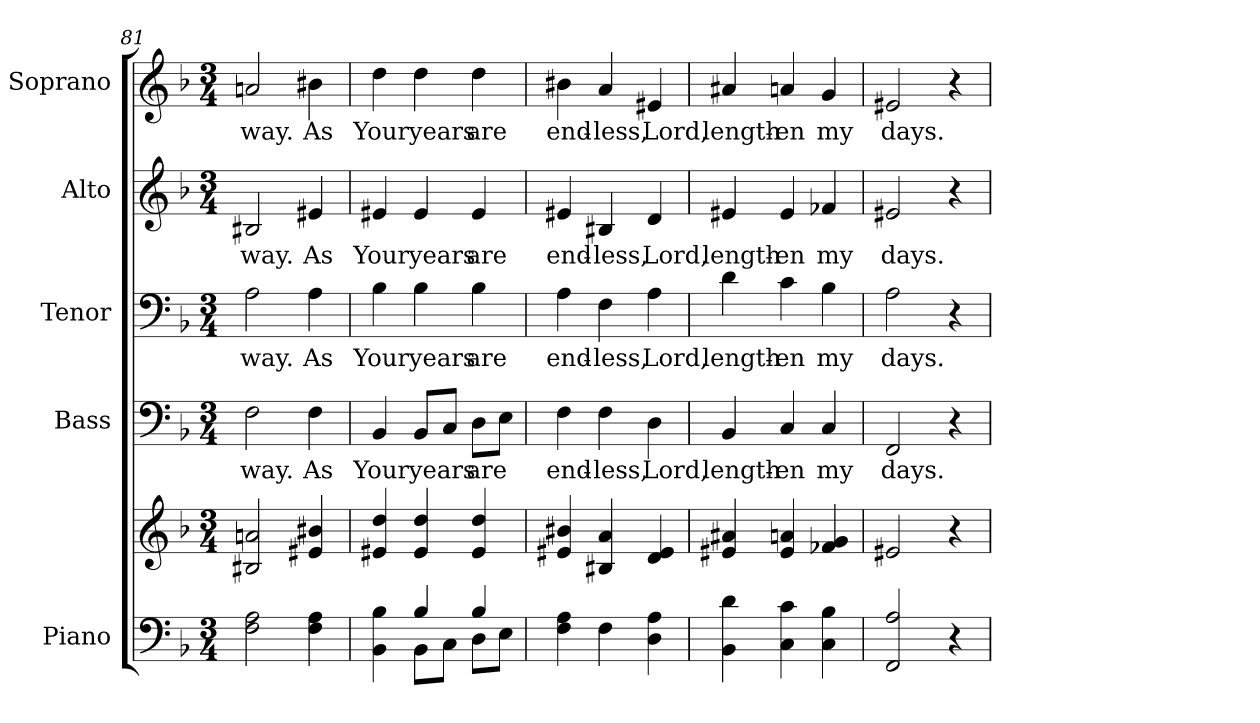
**kern	**kern	**kern	**text	**kern	**text	**kern	**text	**kern	**text
*part5	*part5	*part4	*part4	*part3	*part3	*part2	*part2	*part1	*part1
*staff6	*staff5	*staff4	*staff4	*staff3	*staff3	*staff2	*staff2	*staff1	*staff1
*I"Piano	*	*I"Bass	*	*I"Tenor	*	*I"Alto	*	*I"Soprano	*
*I'Pno.	*	*I'B.	*	*I'T.	*	*I'A.	*	*I'S.	*
*clefF4	*clefG2	*clefF4	*	*clefF4	*	*clefG2	*	*clefG2	*
*k[b-]	*k[b-]	*k[b-]	*	*k[b-]	*	*k[b-]	*	*k[b-]	*
*F:	*F:	*F:	*	*F:	*	*F:	*	*F:	*
*M3/4	*M3/4	*M3/4	*	*M3/4	*	*M3/4	*	*M3/4	*
=81	=81	=81	=81	=81	=81	=81	=81	=81	=81
!	!	!	!LO:LY:b:color=#000000	!	!	!	!	!	!
!	!	!	!	!	!LO:LY:b:color=#000000	!	!	!	!
!	!	!	!	!	!	!	!LO:LY:b:color=#000000	!	!
!	!	!	!	!	!	!	!	!	!LO:LY:b:color=#000000
2Fi\ 2Ai	2B#Xi/ 2ani	2Fi\	-way.	2Ai\	-way.	2B#Xi/	-way.	2ani/	-way.
!	!	!	!LO:LY:b:color=#000000	!	!	!	!	!	!
!	!	!	!	!	!LO:LY:b:color=#000000	!	!	!	!
!	!	!	!	!	!	!	!LO:LY:b:color=#000000	!	!
!	!	!	!	!	!	!	!	!	!LO:LY:b:color=#000000
4Fi\ 4Ai	4e#Xi/ 4b#Xi	4Fi\	As	4Ai\	As	4e#Xi/	As	4b#Xi\	As
!!LO:PB:g=z
=82	=82	=82	=82	=82	=82	=82	=82	=82	=82
*^	*	*	*	*	*	*	*	*	*
!	!	!	!	!LO:LY:b:color=#000000	!	!	!	!	!	!
!	!	!	!	!	!	!LO:LY:b:color=#000000	!	!	!	!
!	!	!	!	!	!	!	!	!LO:LY:b:color=#000000	!	!
!	!	!	!	!	!	!	!	!	!	!LO:LY:b:color=#000000
4BB-i\ 4B-i	4ryy	4e#Xi/ 4ddi	4BB-i/	Your	4B-i\	Your	4e#Xi/	Your	4ddi\	Your
!	!	!	!	!LO:LY:b:color=#000000	!	!	!	!	!	!
!	!	!	!	!	!	!LO:LY:b:color=#000000	!	!	!	!
!	!	!	!	!	!	!	!	!LO:LY:b:color=#000000	!	!
!	!	!	!	!	!	!	!	!	!	!LO:LY:b:color=#000000
4B-i/	8BB-i\L	4e#i/ 4ddi	8BB-i/L	years	4B-i\	years	4e#i/	years	4ddi\	years
.	8Ci\J	.	8Ci/J	.	.	.	.	.	.	.
!	!	!	!	!LO:LY:b:color=#000000	!	!	!	!	!	!
!	!	!	!	!	!	!LO:LY:b:color=#000000	!	!	!	!
!	!	!	!	!	!	!	!	!LO:LY:b:color=#000000	!	!
!	!	!	!	!	!	!	!	!	!	!LO:LY:b:color=#000000
4B-i/	8Di\L	4e#i/ 4ddi	8Di\L	are	4B-i\	are	4e#i/	are	4ddi\	are
.	8Ei\J	.	8Ei\J	.	.	.	.	.	.	.
*v	*v	*	*	*	*	*	*	*	*	*
=83	=83	=83	=83	=83	=83	=83	=83	=83	=83
*^	*	*	*	*	*	*	*	*	*
!	!	!	!	!LO:LY:b:color=#000000	!	!	!	!	!	!
*v	*v	*	*	*	*	*	*	*	*	*
*^	*	*	*	*	*	*	*	*	*
!	!	!	!	!	!	!LO:LY:b:color=#000000	!	!	!	!
*v	*v	*	*	*	*	*	*	*	*	*
*^	*	*	*	*	*	*	*	*	*
!	!	!	!	!	!	!	!	!LO:LY:b:color=#000000	!	!
*v	*v	*	*	*	*	*	*	*	*	*
*^	*	*	*	*	*	*	*	*	*
!	!	!	!	!	!	!	!	!	!	!LO:LY:b:color=#000000
*v	*v	*	*	*	*	*	*	*	*	*
4Fi\ 4Ai	4e#Xi/ 4b#Xi	4Fi\	end-	4Ai\	end-	4e#Xi/	end-	4b#Xi\	end-
!	!	!	!LO:LY:b:color=#000000	!	!	!	!	!	!
!	!	!	!	!	!LO:LY:b:color=#000000	!	!	!	!
!	!	!	!	!	!	!	!LO:LY:b:color=#000000	!	!
!	!	!	!	!	!	!	!	!	!LO:LY:b:color=#000000
4Fi\	4B#Xi/ 4ai	4Fi\	-less,	4Fi\	-less,	4B#Xi/	-less,	4ai/	-less,
!	!	!	!LO:LY:b:color=#000000	!	!	!	!	!	!
!	!	!	!	!	!LO:LY:b:color=#000000	!	!	!	!
!	!	!	!	!	!	!	!LO:LY:b:color=#000000	!	!
!	!	!	!	!	!	!	!	!	!LO:LY:b:color=#000000
4Di\ 4Ai	4di/ 4e#i	4Di\	Lord,	4Ai\	Lord,	4di/	Lord,	4e#Xi/	Lord,
=84	=84	=84	=84	=84	=84	=84	=84	=84	=84
!	!	!	!LO:LY:b:color=#000000	!	!	!	!	!	!
!	!	!	!	!	!LO:LY:b:color=#000000	!	!	!	!
!	!	!	!	!	!	!	!LO:LY:b:color=#000000	!	!
!	!	!	!	!	!	!	!	!	!LO:LY:b:color=#000000
4BB-i\ 4di	4e#Xi/ 4a#Xi	4BB-i/	length-	4di\	length-	4e#Xi/	length-	4a#Xi/	length-
!	!	!	!LO:LY:b:color=#000000	!	!	!	!	!	!
!	!	!	!	!	!LO:LY:b:color=#000000	!	!	!	!
!	!	!	!	!	!	!	!LO:LY:b:color=#000000	!	!
!	!	!	!	!	!	!	!	!	!LO:LY:b:color=#000000
4Ci\ 4ci	4e#i/ 4ani	4Ci/	-en	4ci\	-en	4e#i/	-en	4ani/	-en
!	!	!	!LO:LY:b:color=#000000	!	!	!	!	!	!
!	!	!	!	!	!LO:LY:b:color=#000000	!	!	!	!
!	!	!	!	!	!	!	!LO:LY:b:color=#000000	!	!
!	!	!	!	!	!	!	!	!	!LO:LY:b:color=#000000
4Ci\ 4B-i	4f-Xi/ 4gi	4Ci/	my	4B-i\	my	4f-Xi/	my	4gi/	my
=85	=85	=85	=85	=85	=85	=85	=85	=85	=85
!	!	!	!LO:LY:b:color=#000000	!	!	!	!	!	!
!	!	!	!	!	!LO:LY:b:color=#000000	!	!	!	!
!	!	!	!	!	!	!	!LO:LY:b:color=#000000	!	!
!	!	!	!	!	!	!	!	!	!LO:LY:b:color=#000000
2FFi/ 2Ai	2e#Xi/	2FFi/	days.	2Ai\	days.	2e#Xi/	days.	2e#Xi/	days.
4r	4r	4r	.	4r	.	4r	.	4r	.
=	=	=	=	=	=	=	=	=	=
*-	*-	*-	*-	*-	*-	*-	*-	*-	*-
